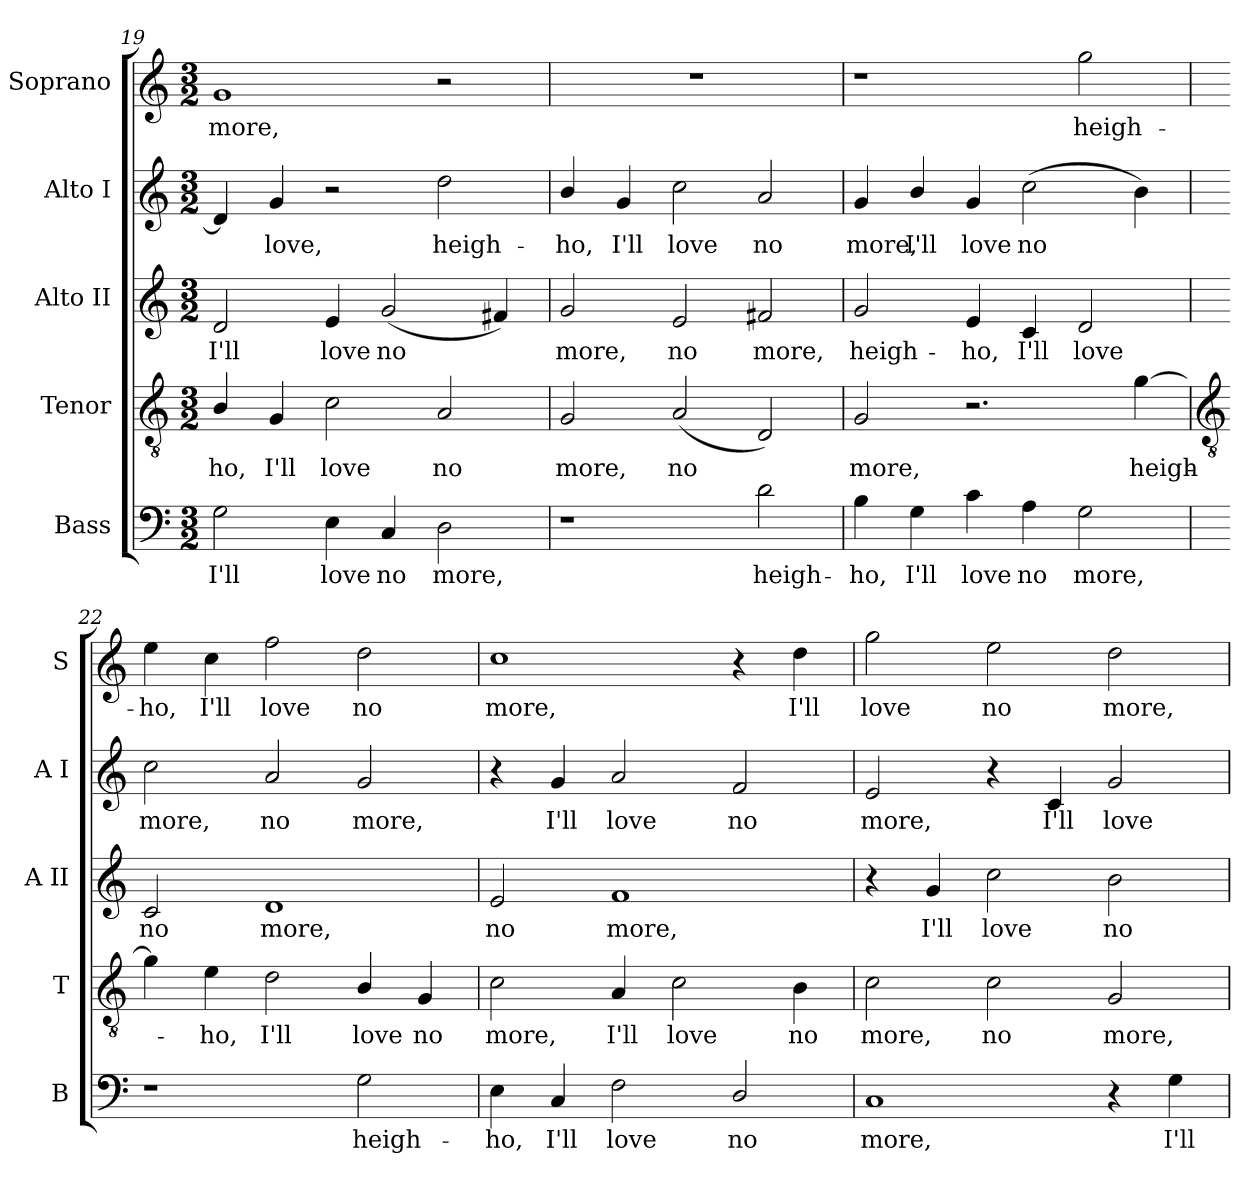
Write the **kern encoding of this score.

**kern	**text	**kern	**text	**kern	**text	**kern	**text	**kern	**text
*part5	*part5	*part4	*part4	*part3	*part3	*part2	*part2	*part1	*part1
*staff5	*staff5	*staff4	*staff4	*staff3	*staff3	*staff2	*staff2	*staff1	*staff1
*I"Bass	*	*I"Tenor	*	*I"Alto II	*	*I"Alto I	*	*I"Soprano	*
*I'B	*	*I'T	*	*I'A II	*	*I'A I	*	*I'S	*
*clefF4	*	*clefGv2	*	*clefG2	*	*clefG2	*	*clefG2	*
*k[]	*	*k[]	*	*k[]	*	*k[]	*	*k[]	*
*C:	*	*C:	*	*C:	*	*C:	*	*C:	*
*M3/2	*	*M3/2	*	*M3/2	*	*M3/2	*	*M3/2	*
=19	=19	=19	=19	=19	=19	=19	=19	=19	=19
!	!LO:LY:b	!	!LO:LY:b	!	!LO:LY:b	!	!	!	!LO:LY:b
2G	I'll	4B/	-ho,	2d	I'll	4d]	.	1g	more,
!	!	!	!LO:LY:b	!	!	!	!LO:LY:b	!	!
.	.	4G	I'll	.	.	4g	love,	.	.
!	!LO:LY:b	!	!LO:LY:b	!	!LO:LY:b	!	!	!	!
4E	love	2c	love	4e	love	2r	.	.	.
!	!LO:LY:b	!	!	!	!LO:LY:b	!	!	!	!
4C	no	.	.	(<2g	no	.	.	.	.
!	!LO:LY:b	!	!LO:LY:b	!	!	!	!LO:LY:b	!	!
2D	more,	2A	no	.	.	2dd	heigh-	2r	.
.	.	.	.	4f#X)	.	.	.	.	.
=20	=20	=20	=20	=20	=20	=20	=20	=20	=20
!	!	!	!LO:LY:b	!	!LO:LY:b	!	!LO:LY:b	!LO:N:vis=1	!
1r	.	2G	more,	2g	more,	4b/	-ho,	1.r	.
!	!	!	!	!	!	!	!LO:LY:b	!	!
.	.	.	.	.	.	4g	I'll	.	.
!	!	!	!LO:LY:b	!	!LO:LY:b	!	!LO:LY:b	!	!
.	.	(<2A	no	2e	no	2cc	love	.	.
!	!LO:LY:b	!	!	!	!LO:LY:b	!	!LO:LY:b	!	!
2d	heigh-	2D)	.	2f#X	more,	2a	no	.	.
=21	=21	=21	=21	=21	=21	=21	=21	=21	=21
!	!LO:LY:b	!	!LO:LY:b	!	!LO:LY:b	!	!LO:LY:b	!	!
4B	-ho,	2G	more,	2g	heigh-	4g	more,	1r	.
!	!LO:LY:b	!	!	!	!	!	!LO:LY:b	!	!
4G	I'll	.	.	.	.	4b/	I'll	.	.
!	!LO:LY:b	!	!	!	!LO:LY:b	!	!LO:LY:b	!	!
4c	love	2.r	.	4e	-ho,	4g	love	.	.
!	!LO:LY:b	!	!	!	!LO:LY:b	!	!LO:LY:b	!	!
4A	no	.	.	4c	I'll	(>2cc	no	.	.
!	!LO:LY:b	!	!	!	!LO:LY:b	!	!	!	!LO:LY:b
2G	more,	.	.	2d	love	.	.	2gg	heigh-
!	!	!	!LO:LY:b	!	!	!	!	!	!
.	.	[4g	heigh-	.	.	4b)	.	.	.
!!LO:LB:g=z
=22	=22	=22	=22	=22	=22	=22	=22	=22	=22
*	*	*clefGv2	*	*	*	*	*	*	*
!	!	!	!	!	!LO:LY:b	!	!LO:LY:b	!	!LO:LY:b
1r	.	4g]	.	2c	no	2cc	more,	4ee	-ho,
!	!	!	!LO:LY:b	!	!	!	!	!	!LO:LY:b
.	.	4e	-ho,	.	.	.	.	4cc	I'll
!	!	!	!LO:LY:b	!	!LO:LY:b	!	!LO:LY:b	!	!LO:LY:b
.	.	2d	I'll	1d	more,	2a	no	2ff	love
!	!LO:LY:b	!	!LO:LY:b	!	!	!	!LO:LY:b	!	!LO:LY:b
2G	heigh-	4B/	love	.	.	2g	more,	2dd	no
!	!	!	!LO:LY:b	!	!	!	!	!	!
.	.	4G	no	.	.	.	.	.	.
=23	=23	=23	=23	=23	=23	=23	=23	=23	=23
!	!LO:LY:b	!	!LO:LY:b	!	!LO:LY:b	!	!	!	!LO:LY:b
4E	-ho,	2c	more,	2e	no	4r	.	1cc	more,
!	!LO:LY:b	!	!	!	!	!	!LO:LY:b	!	!
4C	I'll	.	.	.	.	4g	I'll	.	.
!	!LO:LY:b	!	!LO:LY:b	!	!LO:LY:b	!	!LO:LY:b	!	!
2F	love	4A	I'll	1f	more,	2a	love	.	.
!	!	!	!LO:LY:b	!	!	!	!	!	!
.	.	2c	love	.	.	.	.	.	.
!	!LO:LY:b	!	!	!	!	!	!LO:LY:b	!	!
2D/	no	.	.	.	.	2f	no	4r	.
!	!	!	!LO:LY:b	!	!	!	!	!	!LO:LY:b
.	.	4B	no	.	.	.	.	4dd	I'll
=24	=24	=24	=24	=24	=24	=24	=24	=24	=24
!	!LO:LY:b	!	!LO:LY:b	!	!	!	!LO:LY:b	!	!LO:LY:b
1C	more,	2c	more,	4r	.	2e	more,	2gg	love
!	!	!	!	!	!LO:LY:b	!	!	!	!
.	.	.	.	4g	I'll	.	.	.	.
!	!	!	!LO:LY:b	!	!LO:LY:b	!	!	!	!LO:LY:b
.	.	2c	no	2cc	love	4r	.	2ee	no
!	!	!	!	!	!	!	!LO:LY:b	!	!
.	.	.	.	.	.	4c	I'll	.	.
!	!	!	!LO:LY:b	!	!LO:LY:b	!	!LO:LY:b	!	!LO:LY:b
4r	.	2G	more,	2b	no	2g	love	2dd	more,
!	!LO:LY:b	!	!	!	!	!	!	!	!
4G	I'll	.	.	.	.	.	.	.	.
=	=	=	=	=	=	=	=	=	=
*-	*-	*-	*-	*-	*-	*-	*-	*-	*-
